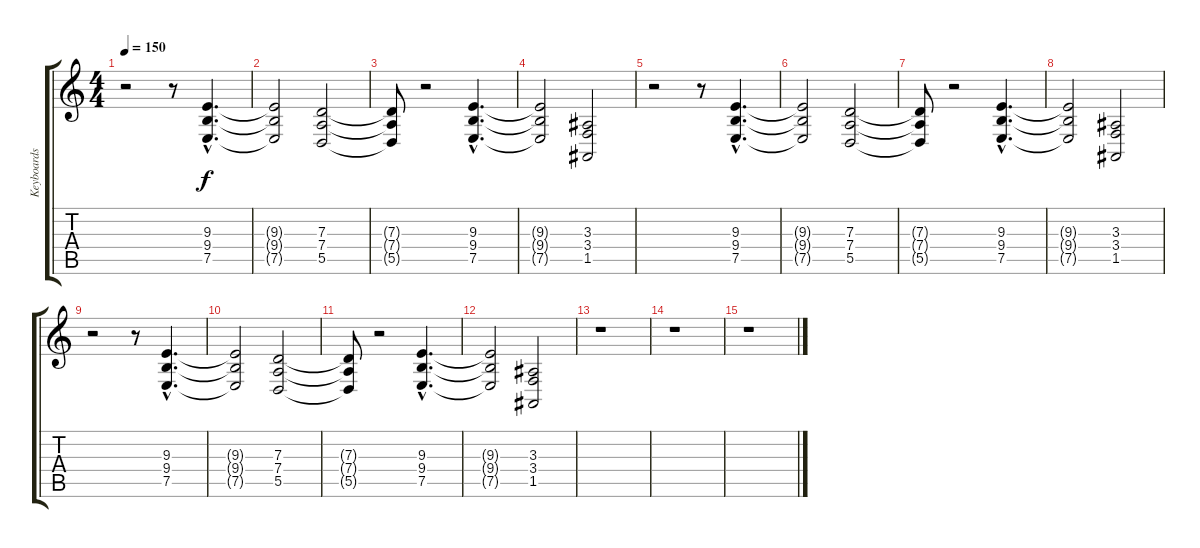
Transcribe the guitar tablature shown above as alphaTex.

\track ("Keyboards" "Keyboards") {instrument churchorgan}
\staff {score tabs}
\tuning (E4 B3 G3 D3 A2 E2) {hide}
\ts (4 4)
\tempo 150
\clef g2
\ks c
r.2{dy f} r.8 (9.3{hac} 9.4{hac} 7.5{hac}).4{d} |
(9.3{t} 9.4{t} 7.5{t}).2 (7.3 7.4 5.5).2 |
(7.3{t} 7.4{t} 5.5{t}).8 r.2 (9.3{hac} 9.4{hac} 7.5{hac}).4{d} |
(9.3{t} 9.4{t} 7.5{t}).2 (3.3 3.4 1.5).2 |
r.2 r.8 (9.3{hac} 9.4{hac} 7.5{hac}).4{d} |
(9.3{t} 9.4{t} 7.5{t}).2 (7.3 7.4 5.5).2 |
(7.3{t} 7.4{t} 5.5{t}).8 r.2 (9.3{hac} 9.4{hac} 7.5{hac}).4{d} |
(9.3{t} 9.4{t} 7.5{t}).2 (3.3 3.4 1.5).2 |
r.2 r.8 (9.3{hac} 9.4{hac} 7.5{hac}).4{d} |
(9.3{t} 9.4{t} 7.5{t}).2 (7.3 7.4 5.5).2 |
(7.3{t} 7.4{t} 5.5{t}).8 r.2 (9.3{hac} 9.4{hac} 7.5{hac}).4{d} |
(9.3{t} 9.4{t} 7.5{t}).2 (3.3 3.4 1.5).2 |
r.1 |
r.1 |
r.1
